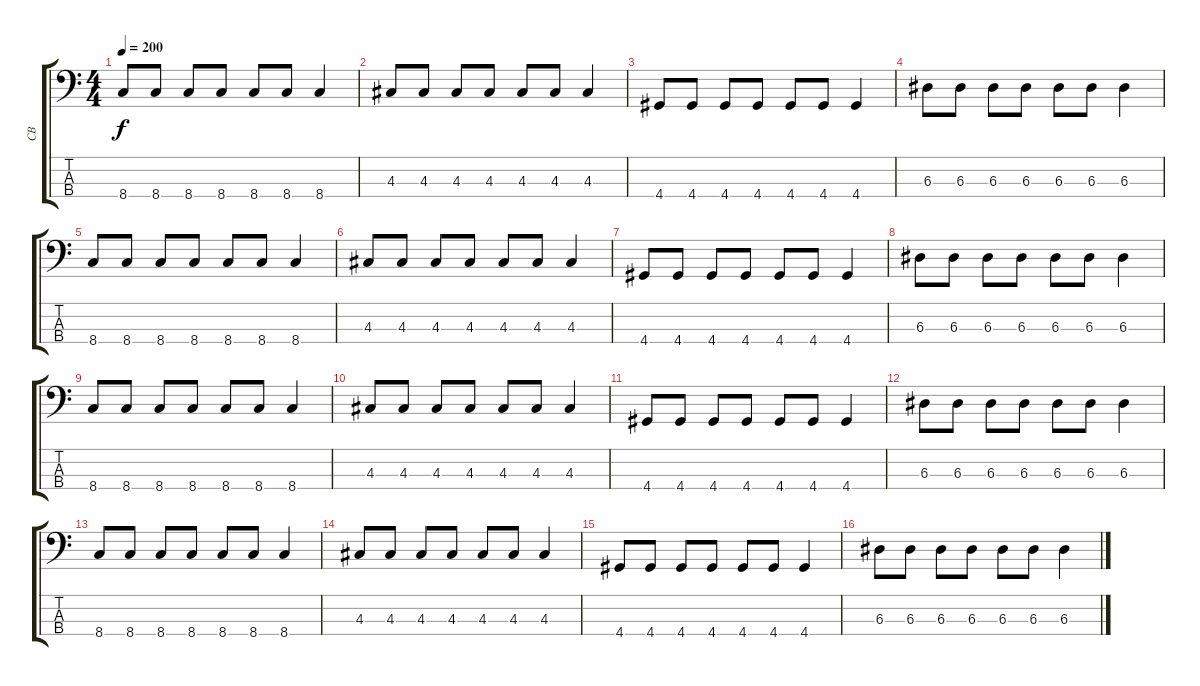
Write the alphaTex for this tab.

\track ("CB" "CB") {instrument electricbassfinger}
\staff {score tabs}
\tuning (G2 D2 A1 E1) {hide}
\ts (4 4)
\tempo 200
\clef f4
\ks c
8.4.8{dy f instrument electricbassfinger} 8.4.8 8.4.8 8.4.8 8.4.8 8.4.8 8.4.4 |
4.3.8 4.3.8 4.3.8 4.3.8 4.3.8 4.3.8 4.3.4 |
4.4.8 4.4.8 4.4.8 4.4.8 4.4.8 4.4.8 4.4.4 |
6.3.8 6.3.8 6.3.8 6.3.8 6.3.8 6.3.8 6.3.4 |
8.4.8 8.4.8 8.4.8 8.4.8 8.4.8 8.4.8 8.4.4 |
4.3.8 4.3.8 4.3.8 4.3.8 4.3.8 4.3.8 4.3.4 |
4.4.8 4.4.8 4.4.8 4.4.8 4.4.8 4.4.8 4.4.4 |
6.3.8 6.3.8 6.3.8 6.3.8 6.3.8 6.3.8 6.3.4 |
8.4.8 8.4.8 8.4.8 8.4.8 8.4.8 8.4.8 8.4.4 |
4.3.8 4.3.8 4.3.8 4.3.8 4.3.8 4.3.8 4.3.4 |
4.4.8 4.4.8 4.4.8 4.4.8 4.4.8 4.4.8 4.4.4 |
6.3.8 6.3.8 6.3.8 6.3.8 6.3.8 6.3.8 6.3.4 |
8.4.8 8.4.8 8.4.8 8.4.8 8.4.8 8.4.8 8.4.4 |
4.3.8 4.3.8 4.3.8 4.3.8 4.3.8 4.3.8 4.3.4 |
4.4.8 4.4.8 4.4.8 4.4.8 4.4.8 4.4.8 4.4.4 |
6.3.8 6.3.8 6.3.8 6.3.8 6.3.8 6.3.8 6.3.4
